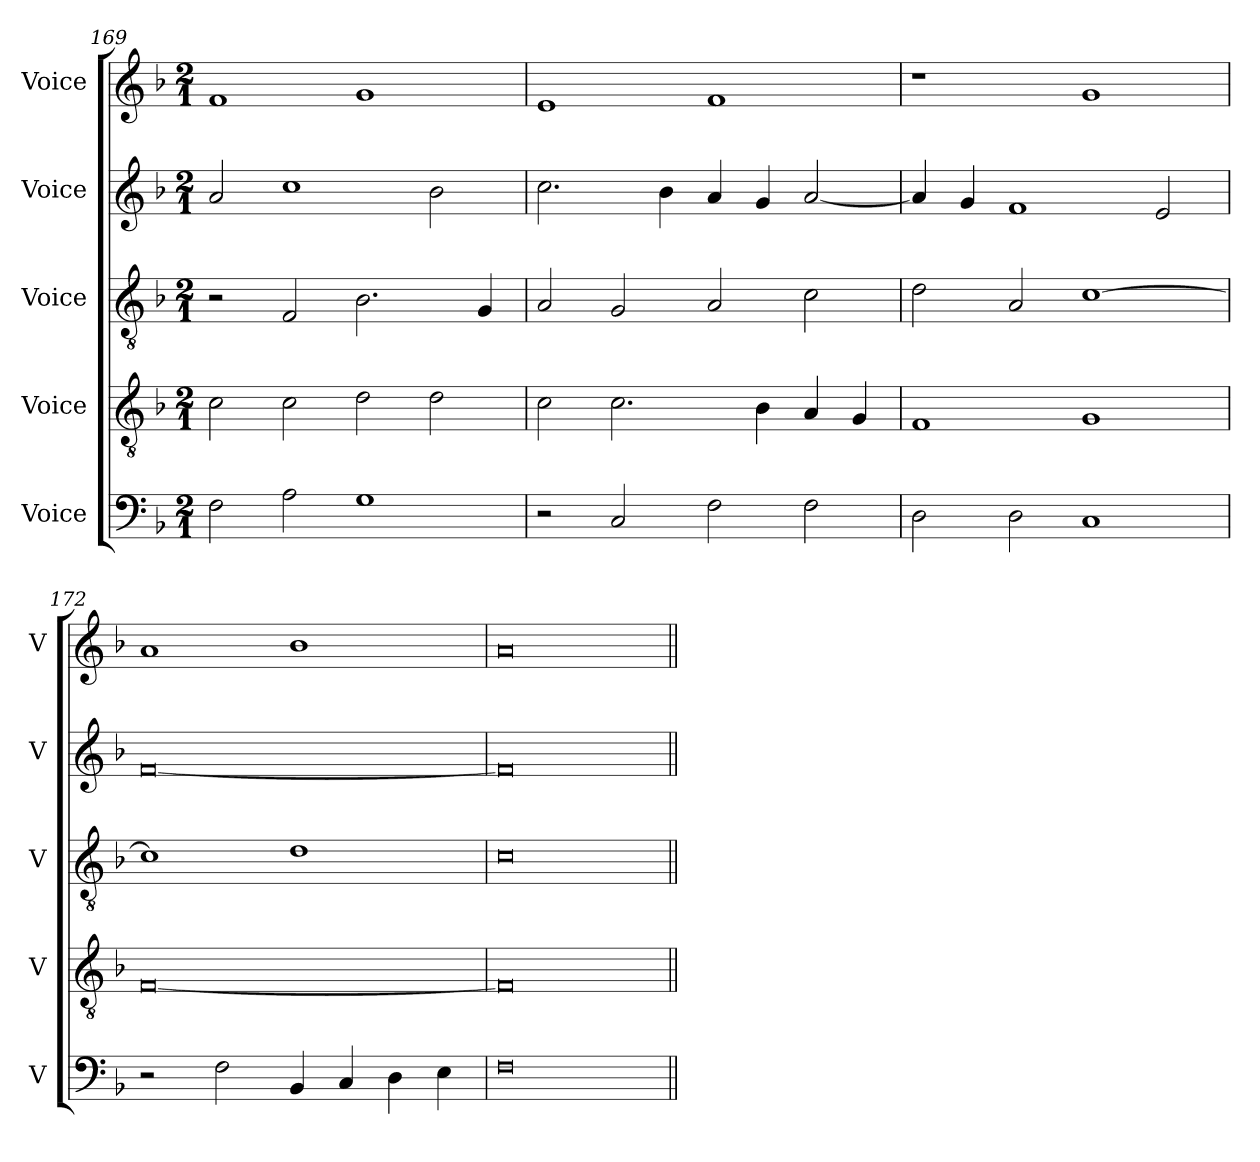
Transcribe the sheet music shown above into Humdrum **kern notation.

**kern	**kern	**kern	**kern	**kern
*part5	*part4	*part3	*part2	*part1
*staff5	*staff4	*staff3	*staff2	*staff1
*I"Voice	*I"Voice	*I"Voice	*I"Voice	*I"Voice
*I'V	*I'V	*I'V	*I'V	*I'V
*clefF4	*clefGv2	*clefGv2	*clefG2	*clefG2
*k[b-]	*k[b-]	*k[b-]	*k[b-]	*k[b-]
*M2/1	*M2/1	*M2/1	*M2/1	*M2/1
=169	=169	=169	=169	=169
2F\	2c\	2r	2a/	1f
2A\	2c\	2F/	1cc	.
1G	2d\	2.B-\	.	1g
.	2d\	.	2b-\	.
.	.	4G/	.	.
!!LO:LB:g=z
=170	=170	=170	=170	=170
2r	2c\	2A/	2.cc\	1e
2C/	2.c\	2G/	.	.
.	.	.	4b-\	.
2F\	.	2A/	4a/	1f
.	4B-\	.	4g/	.
2F\	4A/	2c\	[2a/	.
.	4G/	.	.	.
=171	=171	=171	=171	=171
2D\	1F	2d\	4a/]	1r
.	.	.	4g/	.
2D\	.	2A/	1f	.
1C	1G	[1c	.	1g
.	.	.	2e/	.
=172	=172	=172	=172	=172
2r	[0F	1c]	[0f	1a
2F\	.	.	.	.
4BB-/	.	1d	.	1b-
4C/	.	.	.	.
4D\	.	.	.	.
4E\	.	.	.	.
=173	=173	=173	=173	=173
0F	0F]	0c	0f]	0a
=||	=||	=||	=||	=||
*-	*-	*-	*-	*-
